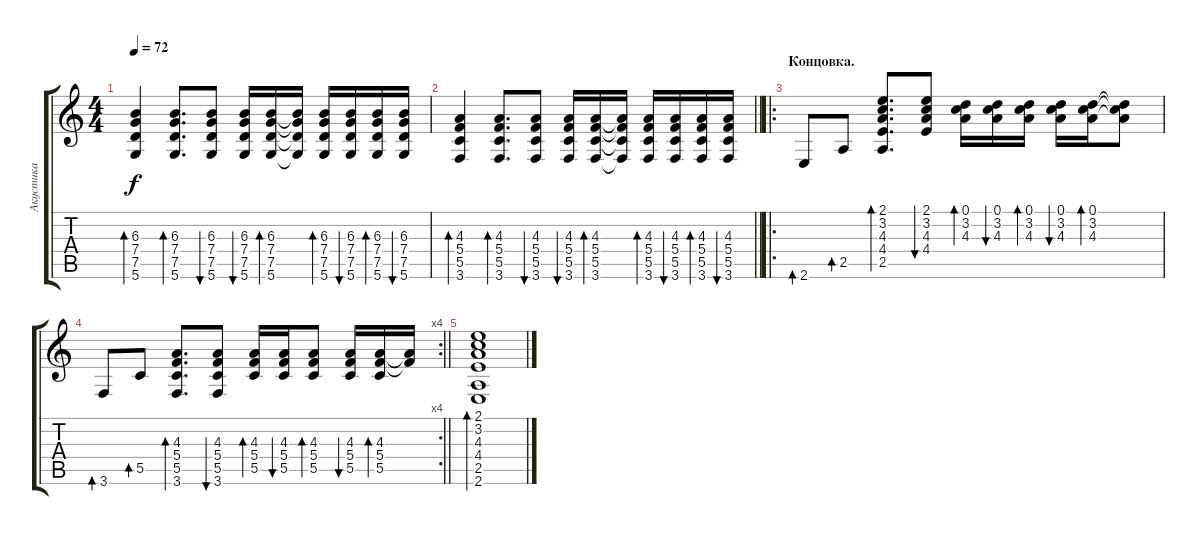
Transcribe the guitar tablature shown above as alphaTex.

\track ("Акустика" "Акустика") {instrument acousticguitarsteel}
\staff {score tabs}
\tuning (D4 A3 F3 C3 G2 D2) {hide}
\ts (4 4)
\tempo 72
\clef g2
\ks c
(6.3 7.4 7.5 5.6).4{bd 30 dy f} (6.3 7.4 7.5 5.6).8{d bd 30} (6.3 7.4 7.5 5.6).8{bu 30} (6.3 7.4 7.5 5.6).16{bu 30} (6.3 7.4 7.5 5.6).16{bd 30} (6.3{t} 7.4{t} 7.5{t} 5.6{t}).16 (6.3 7.4 7.5 5.6).16{bd 30} (6.3 7.4 7.5 5.6).16{bu 30} (6.3 7.4 7.5 5.6).16{bd 30} (6.3 7.4 7.5 5.6).16{bu 30} |
\barLineRight lightlight
(4.3 5.4 5.5 3.6).4{bd 30} (4.3 5.4 5.5 3.6).8{d bd 30} (4.3 5.4 5.5 3.6).8{bu 30} (4.3 5.4 5.5 3.6).16{bu 30} (4.3 5.4 5.5 3.6).16{bd 30} (4.3{t} 5.4{t} 5.5{t} 3.6{t}).16 (4.3 5.4 5.5 3.6).16{bd 30} (4.3 5.4 5.5 3.6).16{bu 30} (4.3 5.4 5.5 3.6).16{bd 30} (4.3 5.4 5.5 3.6).16{bu 30} |
\ro
\section ("" "Концовка.")
2.6.8{bd 30} 2.5.8{bd 30} (2.1 3.2 4.3 4.4 2.5).8{d bd 30} (2.1 3.2 4.3 4.4).8{bu 30} (0.1 3.2 4.3).16{bd 30} (0.1 3.2 4.3).16{bu 30} (0.1 3.2 4.3).16{bd 30} (0.1 3.2 4.3).16{bu 30} (0.1 3.2 4.3).16{bd 30} (0.1{t} 3.2{t} 4.3{t}).8 |
\rc 4
\barLineRight lightlight
3.6.8{bd 30} 5.5.8{bd 30} (4.3 5.4 5.5 3.6).8{d bd 30} (4.3 5.4 5.5 3.6).8{bu 30} (4.3 5.4 5.5).16{bd 30} (4.3 5.4 5.5).16{bu 30} (4.3 5.4 5.5).8{bd 30} (4.3 5.4 5.5).16{bu 30} (4.3 5.4 5.5).16{bd 30} (4.3{t} 5.4{t}).16 |
(2.1 3.2 4.3 4.4 2.5 2.6).1{bd 120}
